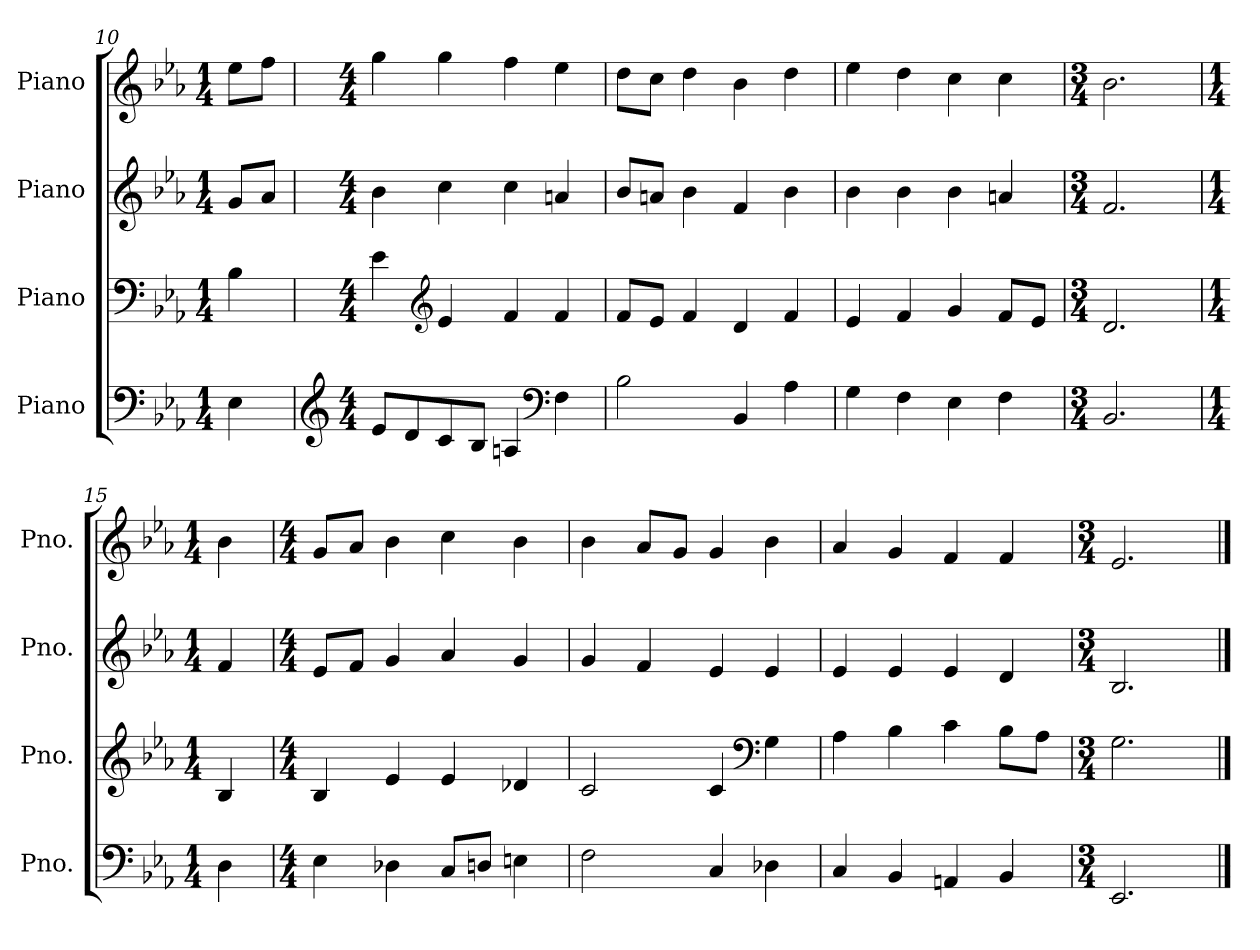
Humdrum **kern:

**kern	**kern	**kern	**kern
*part4	*part3	*part2	*part1
*staff4	*staff3	*staff2	*staff1
*I"Piano	*I"Piano	*I"Piano	*I"Piano
*I'Pno.	*I'Pno.	*I'Pno.	*I'Pno.
*clefF4	*clefF4	*clefG2	*clefG2
*k[b-e-a-]	*k[b-e-a-]	*k[b-e-a-]	*k[b-e-a-]
*M1/4	*M1/4	*M1/4	*M1/4
=10	=10	=10	=10
4E-\	4B-\	8g/L	8ee-\L
.	.	8a-/J	8ff\J
=11	=11	=11	=11
*clefG2	*	*	*
*M4/4	*M4/4	*M4/4	*M4/4
8e-/L	4e-\	4b-\	4gg\
8d/	.	.	.
*	*clefG2	*	*
8c/	4e-/	4cc\	4gg\
8B-/J	.	.	.
4An/	4f/	4cc\	4ff\
*clefF4	*	*	*
4F\	4f/	4an/	4ee-\
=12	=12	=12	=12
2B-\	8f/L	8b-/L	8dd\L
.	8e-/J	8an/J	8cc\J
.	4f/	4b-\	4dd\
4BB-/	4d/	4f/	4b-\
4A-\	4f/	4b-\	4dd\
=13	=13	=13	=13
4G\	4e-/	4b-\	4ee-\
4F\	4f/	4b-\	4dd\
4E-\	4g/	4b-\	4cc\
4F\	8f/L	4an/	4cc\
.	8e-/J	.	.
=14	=14	=14	=14
*M3/4	*M3/4	*M3/4	*M3/4
2.BB-/	2.d/	2.f/	2.b-\
!!LO:LB:g=z
=15	=15	=15	=15
*M1/4	*M1/4	*M1/4	*M1/4
4D\	4B-/	4f/	4b-\
=16	=16	=16	=16
*M4/4	*M4/4	*M4/4	*M4/4
4E-\	4B-/	8e-/L	8g/L
.	.	8f/J	8a-/J
4D-X\	4e-/	4g/	4b-\
8C/L	4e-/	4a-/	4cc\
8Dn/J	.	.	.
4En\	4d-X/	4g/	4b-\
=17	=17	=17	=17
2F\	2c/	4g/	4b-\
.	.	4f/	8a-/L
.	.	.	8g/J
4C/	4c/	4e-/	4g/
*	*clefF4	*	*
4D-X\	4G\	4e-/	4b-\
=18	=18	=18	=18
4C/	4A-\	4e-/	4a-/
4BB-/	4B-\	4e-/	4g/
4AAn/	4c\	4e-/	4f/
4BB-/	8B-\L	4d/	4f/
.	8A-\J	.	.
=19	=19	=19	=19
*M3/4	*M3/4	*M3/4	*M3/4
2.EE-/	2.G\	2.B-/	2.e-/
==	==	==	==
*-	*-	*-	*-
